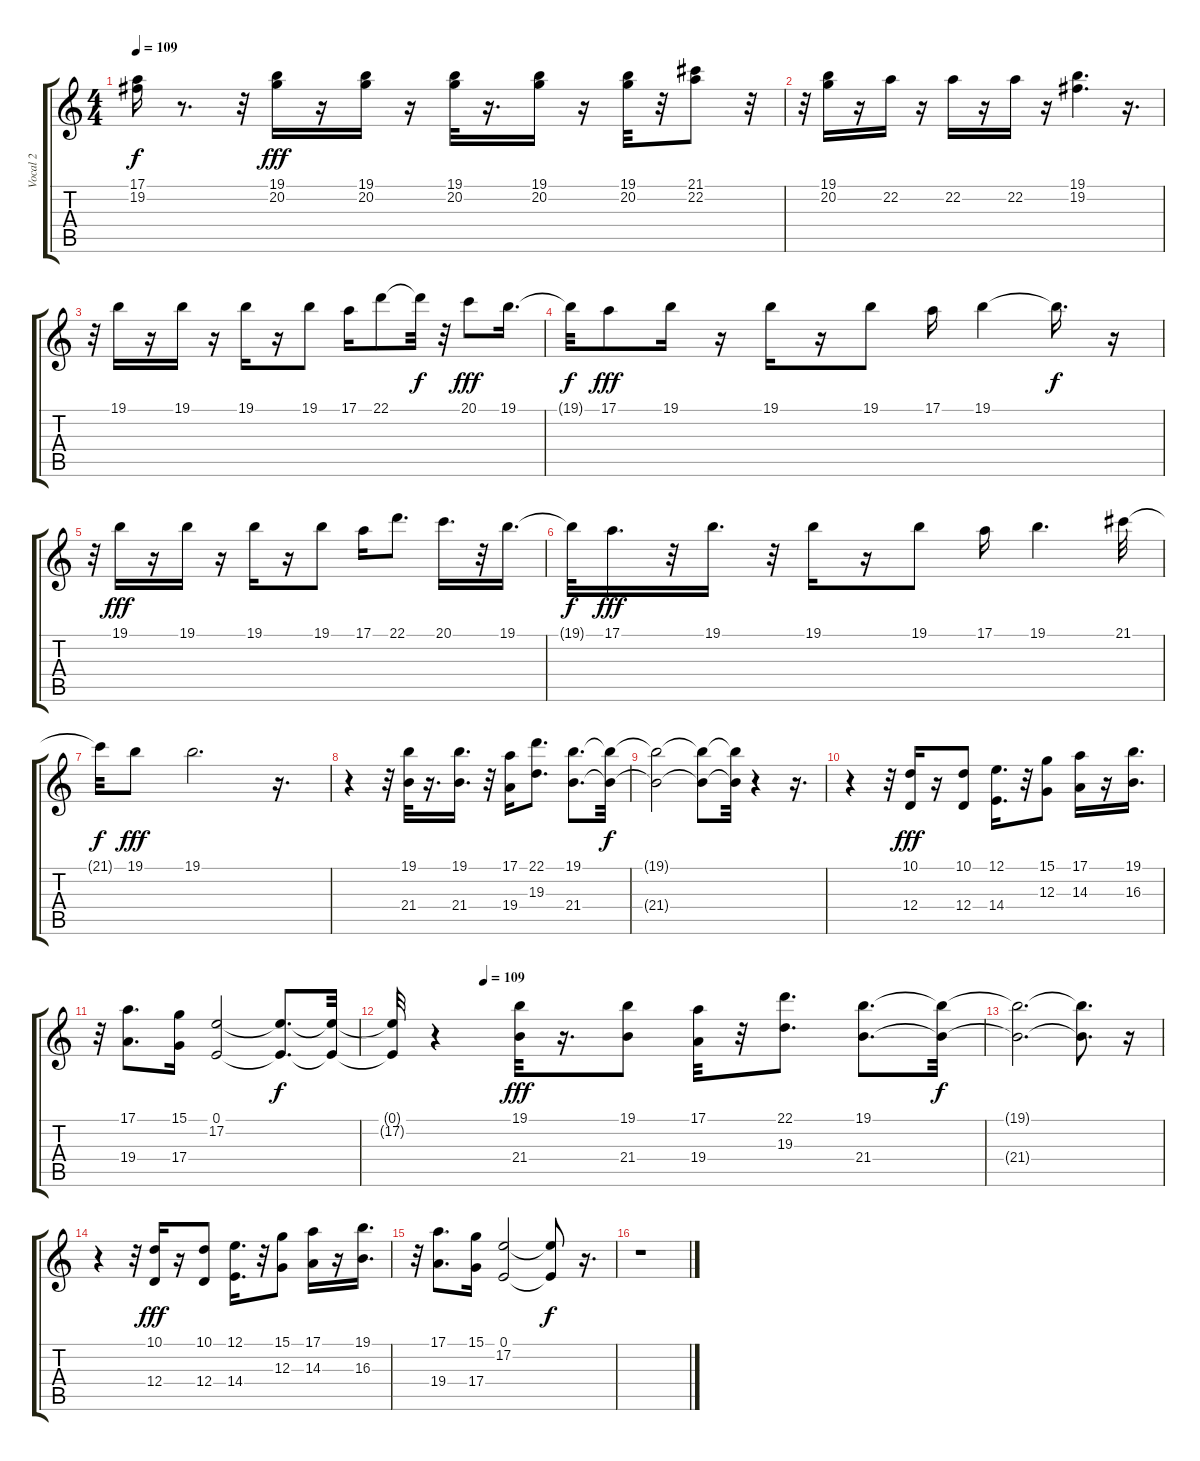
\track ("Vocal 2" "Vocal 2") {instrument voiceoohs}
\staff {score tabs}
\tuning (E4 B3 G3 D3 A2 E2) {hide}
\ts (4 4)
\tempo 109
\clef g2
\ks c
(17.1{t} 19.2{t}).16{dy f} r.8{d} r.32 (19.1 20.2).16{dy fff} r.16 (19.1 20.2).16 r.16 (19.1 20.2).32 r.16{d} (19.1 20.2).16 r.16 (19.1 20.2).32 r.32 (21.1 22.2).8 r.32 |
r.32 (19.1 20.2).16 r.16 22.2.16 r.16 22.2.16 r.16 22.2.16 r.16 (19.1 19.2).4{d} r.16{d} |
r.32 19.1.16 r.16 19.1.16 r.16 19.1.16 r.16 19.1.8 17.1.16 22.1.8 22.1{t}.32{dy f} r.32 20.1.8{dy fff} 19.1.16{d} |
19.1{t}.32{dy f} 17.1.8{dy fff} 19.1.16 r.16 19.1.16 r.16 19.1.8 17.1.16 19.1.4 19.1{t}.16{d dy f} r.16 |
r.32 19.1.16{dy fff} r.16 19.1.16 r.16 19.1.16 r.16 19.1.8 17.1.16 22.1.8{d} 20.1.16{d} r.32 19.1.16{d} |
19.1{t}.32{dy f} 17.1.16{d dy fff} r.32 19.1.16{d} r.32 19.1.16 r.16 19.1.8 17.1.16 19.1.4{d} 21.1.32 |
21.1{t}.32{dy f} 19.1.8{dy fff} 19.1.2{d} r.16{d} |
r.4 r.32 (19.1 21.4).32 r.16{d} (19.1 21.4).16{d} r.32 (17.1 19.4).16 (22.1 19.3).8{d} (19.1 21.4).8{d} (19.1{t} 21.4{t}).32{dy f} |
(19.1{t} 21.4{t}).2 (19.1{t} 21.4{t}).8 (19.1{t} 21.4{t}).32 r.4 r.16{d} |
r.4 r.32 (10.1 12.4).16{dy fff} r.16 (10.1 12.4).8 (12.1 14.4).16{d} r.32 (15.1 12.3).8 (17.1 14.3).16 r.16 (19.1 16.3).16{d} |
r.32 (17.1 19.4).8{d} (15.1 17.4).16 (0.1 17.2).2 (0.1{t} 17.2{t}).8{d dy f} (0.1{t} 17.2{t}).32 |
\tempo (109 0.15625)
(0.1{t} 17.2{t}).32 r.4 (19.1 21.4).32{dy fff} r.16{d} (19.1 21.4).8 (17.1 19.4).32 r.32 (22.1 19.3).8{d} (19.1 21.4).8{d} (19.1{t} 21.4{t}).32{dy f} |
(19.1{t} 21.4{t}).2{d} (19.1{t} 21.4{t}).8{d} r.16 |
r.4 r.32 (10.1 12.4).16{dy fff} r.16 (10.1 12.4).8 (12.1 14.4).16{d} r.32 (15.1 12.3).8 (17.1 14.3).16 r.16 (19.1 16.3).16{d} |
r.32 (17.1 19.4).8{d} (15.1 17.4).16 (0.1 17.2).2 (0.1{t} 17.2{t}).8{dy f} r.16{d} |
r.1
